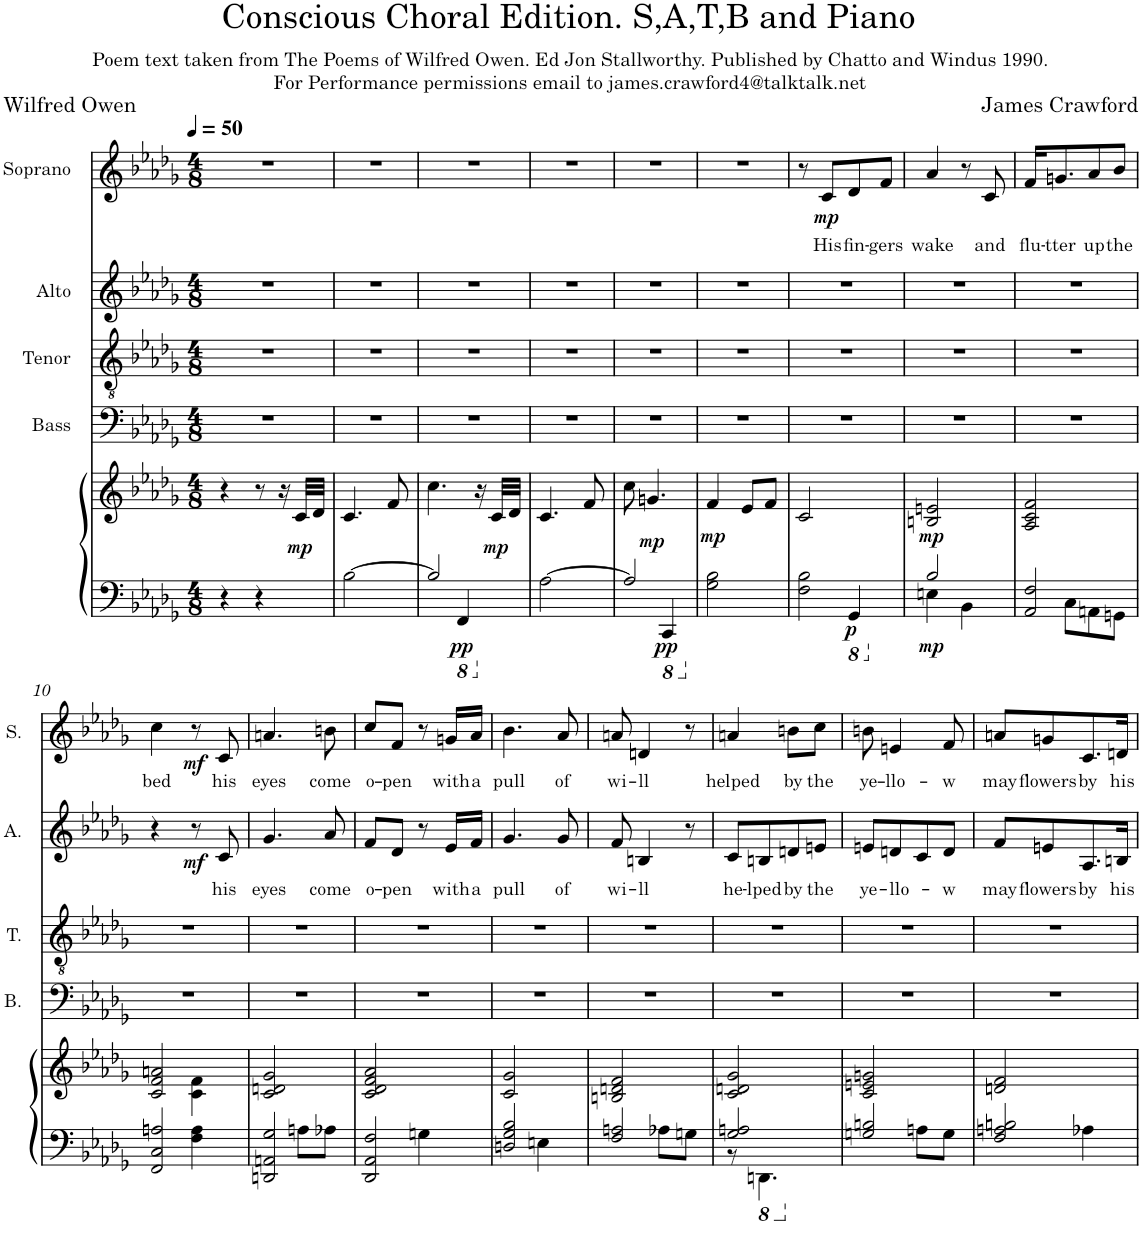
**kern	**kern	**dynam	**kern	**kern	**kern	**text	**dynam	**kern	**text	**dynam
*part5	*part5	*part5	*part4	*part3	*part2	*part2	*part2	*part1	*part1	*part1
*staff6	*staff5	*staff5/6	*staff4	*staff3	*staff2	*staff2	*staff2	*staff1	*staff1	*staff1
*I"Piano	*	*	*I"Bass	*I"Tenor	*I"Alto	*	*	*I"Soprano	*	*
*I'Pno	*	*	*I'B.	*I'T.	*I'A.	*	*	*I'S.	*	*
*clefF4	*clefG2	*	*clefF4	*clefGv2	*clefG2	*	*	*clefG2	*	*
*k[b-e-a-d-g-]	*k[b-e-a-d-g-]	*	*k[b-e-a-d-g-]	*k[b-e-a-d-g-]	*k[b-e-a-d-g-]	*	*	*k[b-e-a-d-g-]	*	*
*M4/8	*M4/8	*	*M4/8	*M4/8	*M4/8	*	*	*M4/8	*	*
*MM50	*MM50	*	*MM50	*MM50	*MM50	*	*	*MM50	*	*
=1	=1	=1	=1	=1	=1	=1	=1	=1	=1	=1
4r	4r	.	2r	2r	2r	.	.	2r	.	.
4r	8r	.	.	.	.	.	.	.	.	.
.	16r	.	.	.	.	.	.	.	.	.
!	!	!LO:DY:b	!	!	!	!	!	!	!	!
.	32c/LLL	mp	.	.	.	.	.	.	.	.
.	32d-/JJJ	.	.	.	.	.	.	.	.	.
=2	=2	=2	=2	=2	=2	=2	=2	=2	=2	=2
[2B-\	4.c/	.	2r	2r	2r	.	.	2r	.	.
.	8f/	.	.	.	.	.	.	.	.	.
=3	=3	=3	=3	=3	=3	=3	=3	=3	=3	=3
*^	*	*	*	*	*	*	*	*	*	*
2B-/]	4ryy	4.cc\	.	2r	2r	2r	.	.	2r	.	.
*8ba	*	*	*	*	*	*	*	*	*	*	*
!	!	!	!LO:DY:b=2	!	!	!	!	!	!	!	!
.	4FFF/	.	pp	.	.	.	.	.	.	.	.
.	.	16r	.	.	.	.	.	.	.	.	.
!	!	!	!LO:DY:b	!	!	!	!	!	!	!	!
.	.	32c/LLL	mp	.	.	.	.	.	.	.	.
.	.	32d-/JJJ	.	.	.	.	.	.	.	.	.
*v	*v	*	*	*	*	*	*	*	*	*	*
=4	=4	=4	=4	=4	=4	=4	=4	=4	=4	=4
[2A-\	4.c/	.	2r	2r	2r	.	.	2r	.	.
.	8f/	.	.	.	.	.	.	.	.	.
=5	=5	=5	=5	=5	=5	=5	=5	=5	=5	=5
*^	*	*	*	*	*	*	*	*	*	*
2A-/]	4ryy	8cc\	.	2r	2r	2r	.	.	2r	.	.
!	!	!	!LO:DY:b	!	!	!	!	!	!	!	!
.	.	4.gn/	mp	.	.	.	.	.	.	.	.
*8ba	*	*	*	*	*	*	*	*	*	*	*
!	!	!	!LO:DY:b=2	!	!	!	!	!	!	!	!
.	4CCC/	.	pp	.	.	.	.	.	.	.	.
*v	*v	*	*	*	*	*	*	*	*	*	*
=6	=6	=6	=6	=6	=6	=6	=6	=6	=6	=6
*X8ba	*	*	*	*	*	*	*	*	*	*
*^	*	*	*	*	*	*	*	*	*	*
!	!	!	!LO:DY:b	!	!	!	!	!	!	!	!
*v	*v	*	*	*	*	*	*	*	*	*	*
2G-\ 2B-\	4f/	mp	2r	2r	2r	.	.	2r	.	.
.	8e-/L	.	.	.	.	.	.	.	.	.
.	8f/J	.	.	.	.	.	.	.	.	.
=7	=7	=7	=7	=7	=7	=7	=7	=7	=7	=7
*^	*	*	*	*	*	*	*	*	*	*
2F\ 2B-\	4ryy	2c/	.	2r	2r	2r	.	.	8r	.	.
!	!	!	!	!	!	!	!	!	!	!LO:LY:b	!LO:DY:b
.	.	.	.	.	.	.	.	.	8c/L	His	mp
*8ba	*	*	*	*	*	*	*	*	*	*	*
!	!	!	!LO:DY:b=2	!	!	!	!	!	!	!LO:LY:b	!
.	4GGG-/	.	p	.	.	.	.	.	8d-/	fin-	.
!	!	!	!	!	!	!	!	!	!	!LO:LY:b	!
.	.	.	.	.	.	.	.	.	8f/J	-gers	.
=8	=8	=8	=8	=8	=8	=8	=8	=8	=8	=8	=8
*X8ba	*	*	*	*	*	*	*	*	*	*	*
!	!	!	!LO:DY:b=2	!	!	!	!	!	!	!LO:LY:b	!
!	!	!	!LO:DY:n=1:b	!	!	!	!	!	!	!	!
2B-/	4En\	2Bn/ 2en/	mp mp	2r	2r	2r	.	.	4a-/	wake	.
.	4BB-\	.	.	.	.	.	.	.	8r	.	.
!	!	!	!	!	!	!	!	!	!	!LO:LY:b	!
.	.	.	.	.	.	.	.	.	8c/	and	.
=9	=9	=9	=9	=9	=9	=9	=9	=9	=9	=9	=9
!	!	!	!	!	!	!	!	!	!	!LO:LY:b	!
2AA-/ 2F/	8ryy	2A-/ 2c/ 2f/	.	2r	2r	2r	.	.	16f/KL	flu-	.
!	!	!	!	!	!	!	!	!	!	!LO:LY:b	!
.	.	.	.	.	.	.	.	.	8.gn/	-tter	.
.	8C\L	.	.	.	.	.	.	.	.	.	.
!	!	!	!	!	!	!	!	!	!	!LO:LY:b	!
.	8AAn\	.	.	.	.	.	.	.	8a-/	up	.
!	!	!	!	!	!	!	!	!	!	!LO:LY:b	!
.	8GGn\J	.	.	.	.	.	.	.	8b-/J	the	.
!!LO:LB:g=z
=10	=10	=10	=10	=10	=10	=10	=10	=10	=10	=10	=10
*	*	*^	*	*	*	*	*	*	*	*	*
!	!	!	!	!	!	!	!	!	!	!	!LO:LY:b	!
2FF/ 2C/ 2An/	4ryy	2c/ 2f/ 2an/	4ryy	.	2r	2r	4r	.	.	4cc\	bed	.
.	4F\ 4A\	.	4c\ 4f\	.	.	.	8r	.	.	8r	.	.
!	!	!	!	!	!	!	!	!LO:LY:b	!LO:DY:b	!	!LO:LY:b	!LO:DY:b
.	.	.	.	.	.	.	8c/	his	mf	8c/	his	mf
*	*	*v	*v	*	*	*	*	*	*	*	*	*
=11	=11	=11	=11	=11	=11	=11	=11	=11	=11	=11	=11
!	!	!	!	!	!	!	!LO:LY:b	!	!	!LO:LY:b	!
2DDn/ 2AAn/ 2G-/	4ryy	2c/ 2dn/ 2g-/	.	2r	2r	4.g-/	eyes	.	4.an/	eyes	.
.	8An\L	.	.	.	.	.	.	.	.	.	.
!	!	!	!	!	!	!	!LO:LY:b	!	!	!LO:LY:b	!
.	8A-X\J	.	.	.	.	8a-/	come	.	8bn\	come	.
=12	=12	=12	=12	=12	=12	=12	=12	=12	=12	=12	=12
!	!	!	!	!	!	!	!LO:LY:b	!	!	!LO:LY:b	!
2DD-/ 2AA-/ 2F/	4ryy	2c/ 2d-/ 2f/ 2a-/	.	2r	2r	8f/L	o-	.	8cc/L	o-	.
!	!	!	!	!	!	!	!LO:LY:b	!	!	!LO:LY:b	!
.	.	.	.	.	.	8d-/J	-pen	.	8f/J	-pen	.
.	4Gn\	.	.	.	.	8r	.	.	8r	.	.
!	!	!	!	!	!	!	!LO:LY:b	!	!	!LO:LY:b	!
.	.	.	.	.	.	16e-/LL	with	.	16gn/LL	with	.
!	!	!	!	!	!	!	!LO:LY:b	!	!	!LO:LY:b	!
.	.	.	.	.	.	16f/JJ	a	.	16a-/JJ	a	.
=13	=13	=13	=13	=13	=13	=13	=13	=13	=13	=13	=13
!	!	!	!	!	!	!	!LO:LY:b	!	!	!LO:LY:b	!
2Dn/ 2G-/ 2B-/	4ryy	2c/ 2g-/	.	2r	2r	4.g-/	pull	.	4.b-\	pull	.
.	4En\	.	.	.	.	.	.	.	.	.	.
!	!	!	!	!	!	!	!LO:LY:b	!	!	!LO:LY:b	!
.	.	.	.	.	.	8g-/	of	.	8a-/	of	.
=14	=14	=14	=14	=14	=14	=14	=14	=14	=14	=14	=14
!	!	!	!	!	!	!	!LO:LY:b	!	!	!LO:LY:b	!
2F/ 2An/	4ryy	2Bn/ 2dn/ 2f/	.	2r	2r	8f/	wi-	.	8an/	wi-	.
!	!	!	!	!	!	!	!LO:LY:b	!	!	!LO:LY:b	!
.	.	.	.	.	.	4Bn/	-ll	.	4dn/	-ll	.
.	8A-X\L	.	.	.	.	.	.	.	.	.	.
.	8Gn\J	.	.	.	.	8r	.	.	8r	.	.
=15	=15	=15	=15	=15	=15	=15	=15	=15	=15	=15	=15
!	!	!	!	!	!	!	!LO:LY:b	!	!	!LO:LY:b	!
2G-/ 2An/	8r	2c/ 2dn/ 2g-/	.	2r	2r	8c/L	he-	.	4an/	helped	.
!	!	!	!	!	!	!	!LO:LY:b	!	!	!	!
.	4.DDDn\	.	.	.	.	8Bn/	-lped	.	.	.	.
!	!	!	!	!	!	!	!LO:LY:b	!	!	!LO:LY:b	!
.	.	.	.	.	.	8dn/	by	.	8bn\L	by	.
!	!	!	!	!	!	!	!LO:LY:b	!	!	!LO:LY:b	!
.	.	.	.	.	.	8en/J	the	.	8cc\J	the	.
=16	=16	=16	=16	=16	=16	=16	=16	=16	=16	=16	=16
*X8ba	*	*	*	*	*	*	*	*	*	*	*
!	!	!	!	!	!	!	!LO:LY:b	!	!	!LO:LY:b	!
2Gn/ 2Bn/	4ryy	2c/ 2en/ 2gn/	.	2r	2r	8en/L	ye-	.	8bn\	ye-	.
!	!	!	!	!	!	!	!LO:LY:b	!	!	!LO:LY:b	!
.	.	.	.	.	.	8dn/	-llo-	.	4en/	-llo-	.
.	8An\L	.	.	.	.	8c/	.	.	.	.	.
!	!	!	!	!	!	!	!LO:LY:b	!	!	!LO:LY:b	!
.	8G\J	.	.	.	.	8d/J	-w	.	8f/	-w	.
=17	=17	=17	=17	=17	=17	=17	=17	=17	=17	=17	=17
!	!	!	!	!	!	!	!LO:LY:b	!	!	!LO:LY:b	!
2F/ 2An/ 2Bn/	4ryy	2dn/ 2f/	.	2r	2r	8f/L	may	.	8an/L	may	.
!	!	!	!	!	!	!	!LO:LY:b	!	!	!LO:LY:b	!
.	.	.	.	.	.	8en/	flowers	.	8gn/	flowers	.
!	!	!	!	!	!	!	!LO:LY:b	!	!	!LO:LY:b	!
.	4A-X\	.	.	.	.	8.A-/	by	.	8.c/	by	.
!	!	!	!	!	!	!	!LO:LY:b	!	!	!LO:LY:b	!
.	.	.	.	.	.	16Bn/Jk	his	.	16dn/Jk	his	.
*v	*v	*	*	*	*	*	*	*	*	*	*
=	=	=	=	=	=	=	=	=	=	=
*-	*-	*-	*-	*-	*-	*-	*-	*-	*-	*-
